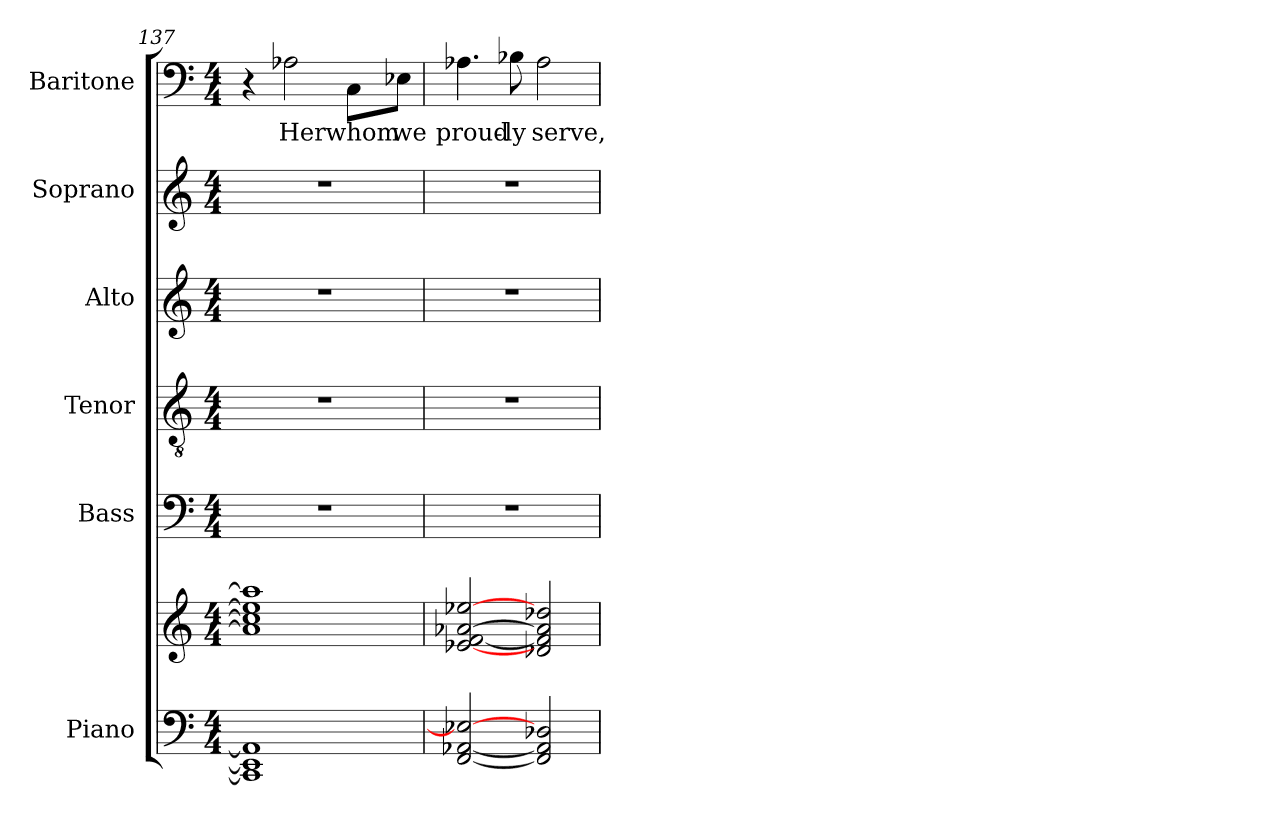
**kern	**kern	**kern	**kern	**kern	**kern	**kern	**text
*part6	*part6	*part5	*part4	*part3	*part2	*part1	*part1
*staff7	*staff6	*staff5	*staff4	*staff3	*staff2	*staff1	*staff1
*I"Piano	*	*I"Bass	*I"Tenor	*I"Alto	*I"Soprano	*I"Baritone	*
*	*	*I'B	*I'T	*I'A	*I'S	*	*
*clefF4	*clefG2	*clefF4	*clefGv2	*clefG2	*clefG2	*clefF4	*
*k[]	*k[]	*k[]	*k[]	*k[]	*k[]	*k[]	*
*M4/4	*M4/4	*M4/4	*M4/4	*M4/4	*M4/4	*M4/4	*
=137	=137	=137	=137	=137	=137	=137	=137
1CC] 1EE-] 1AA-]	1a-] 1cc] 1ee-] 1aa-]	1r	1r	1r	1r	4r	.
!	!	!	!	!	!	!	!LO:LY:b
.	.	.	.	.	.	2A-X\	Her
!	!	!	!	!	!	!	!LO:LY:b
.	.	.	.	.	.	8C\L	whom
!	!	!	!	!	!	!	!LO:LY:b
.	.	.	.	.	.	8E-X\J	we
=138	=138	=138	=138	=138	=138	=138	=138
!	!	!	!	!	!	!	!LO:LY:b
[2FF/ [2AA-X/ 2E-X/_	[2e-X/ [2f/ [2a-X/ [2ee-X/	1r	1r	1r	1r	4.A-X\	proud-
!	!	!	!	!	!	!	!LO:LY:b
.	.	.	.	.	.	8B-X\	-ly
!	!	!	!	!	!	!	!LO:LY:b
2FF/] 2AA-/] 2D-X/	2d-X/ 2f/] 2a-/] 2dd-X/	.	.	.	.	2A-\	serve,
=	=	=	=	=	=	=	=
*-	*-	*-	*-	*-	*-	*-	*-
